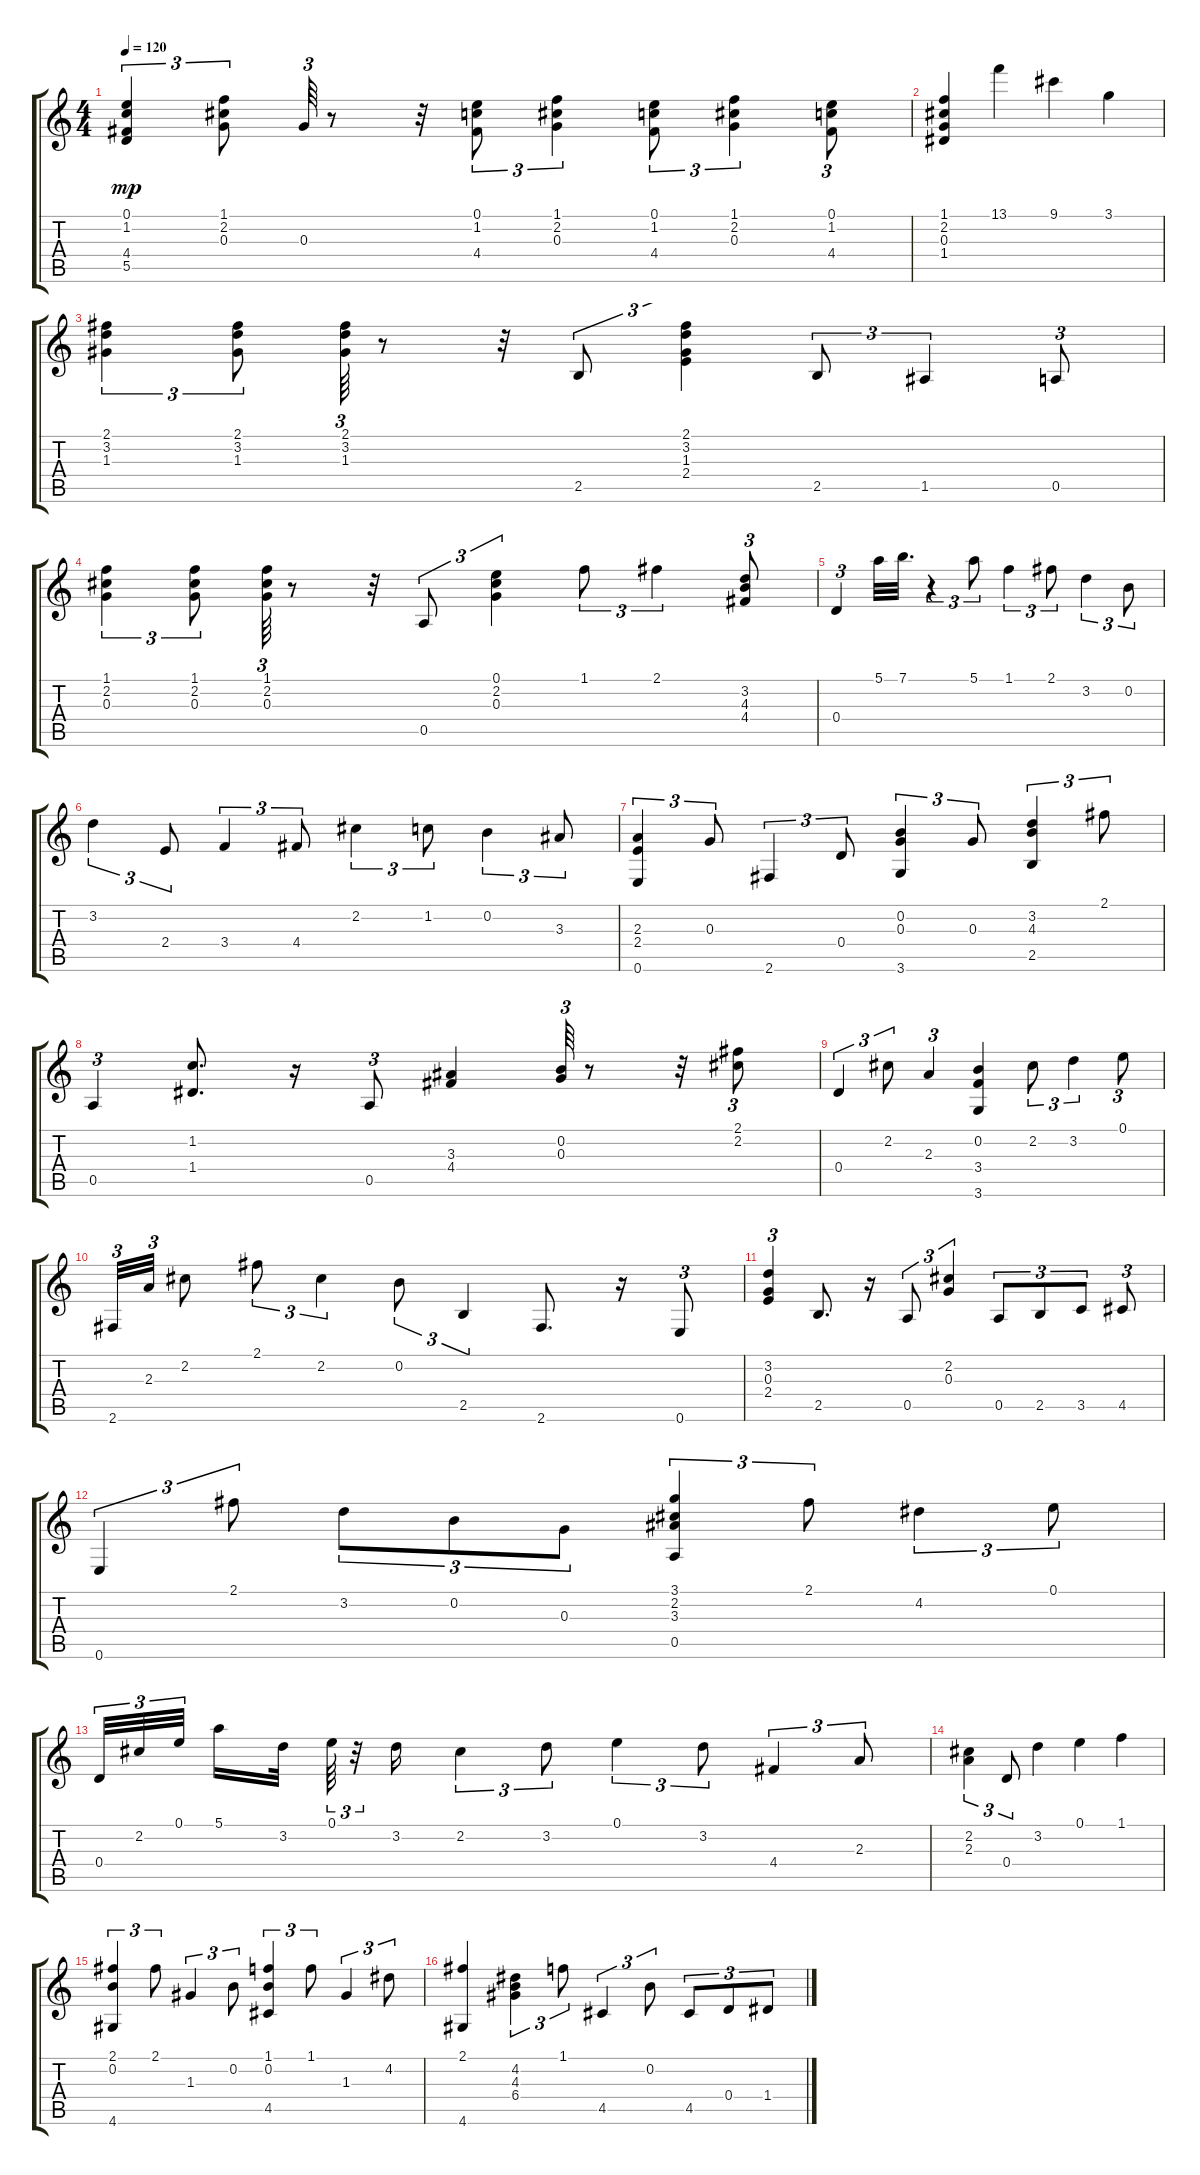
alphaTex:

\track "" {instrument acousticguitarnylon}
\staff {score tabs}
\tuning (E4 B3 G3 D3 A2 E2) {hide}
\ts (4 4)
\tempo 120
\clef g2
\ks c
(0.1 1.2 4.4 5.5).4{tu (3 2) dy mp} (1.1 2.2 0.3).8{tu (3 2)} 0.3.64{tu (3 2)} r.8 r.32 (0.1 1.2 4.4).8{tu (3 2)} (1.1 2.2 0.3).4{tu (3 2)} (0.1 1.2 4.4).8{tu (3 2)} (1.1 2.2 0.3).4{tu (3 2)} (0.1 1.2 4.4).8{tu (3 2)} |
(1.1 2.2 0.3 1.4).4 13.1.4 9.1.4 3.1.4 |
(2.1 3.2 1.3).4{tu (3 2)} (2.1 3.2 1.3).8{tu (3 2)} (2.1 3.2 1.3).64{tu (3 2)} r.8 r.32 2.5.8{tu (3 2)} (2.1 3.2 1.3 2.4).4{tu (3 2)} 2.5.8{tu (3 2)} 1.5.4{tu (3 2)} 0.5.8{tu (3 2)} |
(1.1 2.2 0.3).4{tu (3 2)} (1.1 2.2 0.3).8{tu (3 2)} (1.1 2.2 0.3).64{tu (3 2)} r.8 r.32 0.5.8{tu (3 2)} (0.1 2.2 0.3).4{tu (3 2)} 1.1.8{tu (3 2)} 2.1.4{tu (3 2)} (3.2 4.3 4.4).8{tu (3 2)} |
0.4.4{tu (3 2)} 5.1.32 7.1.32{d} r.4{tu (3 2)} 5.1.8{tu (3 2)} 1.1.4{tu (3 2)} 2.1.8{tu (3 2)} 3.2.4{tu (3 2)} 0.2.8{tu (3 2)} |
3.2.4{tu (3 2)} 2.4.8{tu (3 2)} 3.4.4{tu (3 2)} 4.4.8{tu (3 2)} 2.2.4{tu (3 2)} 1.2.8{tu (3 2)} 0.2.4{tu (3 2)} 3.3.8{tu (3 2)} |
(2.3 2.4 0.6).4{tu (3 2)} 0.3.8{tu (3 2)} 2.6.4{tu (3 2)} 0.4.8{tu (3 2)} (0.2 0.3 3.6).4{tu (3 2)} 0.3.8{tu (3 2)} (3.2 4.3 2.5).4{tu (3 2)} 2.1.8{tu (3 2)} |
0.5.4{tu (3 2)} (1.2 1.4).8{d} r.16 0.5.8{tu (3 2)} (3.3 4.4).4 (0.2 0.3).64{tu (3 2)} r.8 r.32 (2.1 2.2).8{tu (3 2)} |
0.4.4{tu (3 2)} 2.2.8{tu (3 2)} 2.3.4{tu (3 2)} (0.2 3.4 3.6).4 2.2.8{tu (3 2)} 3.2.4{tu (3 2)} 0.1.8{tu (3 2)} |
2.6.32{tu (3 2)} 2.3.32{tu (3 2)} 2.2.8 2.1.8{tu (3 2)} 2.2.4{tu (3 2)} 0.2.8{tu (3 2)} 2.5.4{tu (3 2)} 2.6.8{d} r.16 0.6.8{tu (3 2)} |
(3.2 0.3 2.4).4{tu (3 2)} 2.5.8{d} r.16 0.5.8{tu (3 2)} (2.2 0.3).4{tu (3 2)} 0.5.8{tu (3 2)} 2.5.8{tu (3 2)} 3.5.8{tu (3 2)} 4.5.8{tu (3 2)} |
0.6.4{tu (3 2)} 2.1.8{tu (3 2)} 3.2.8{tu (3 2)} 0.2.8{tu (3 2)} 0.3.8{tu (3 2)} (3.1 2.2 3.3 0.5).4{tu (3 2)} 2.1.8{tu (3 2)} 4.2.4{tu (3 2)} 0.1.8{tu (3 2)} |
0.4.32{tu (3 2)} 2.2.32{tu (3 2)} 0.1.32{tu (3 2) beam splitsecondary} 5.1.16 3.2.32 0.1.64{tu (3 2)} r.32{tu (3 2)} 3.2.16 2.2.4{tu (3 2)} 3.2.8{tu (3 2)} 0.1.4{tu (3 2)} 3.2.8{tu (3 2)} 4.4.4{tu (3 2)} 2.3.8{tu (3 2)} |
(2.2 2.3).4{tu (3 2)} 0.4.8{tu (3 2)} 3.2.4 0.1.4 1.1.4 |
(2.1 0.2 4.6).4{tu (3 2)} 2.1.8{tu (3 2)} 1.3.4{tu (3 2)} 0.2.8{tu (3 2)} (1.1 0.2 4.5).4{tu (3 2)} 1.1.8{tu (3 2)} 1.3.4{tu (3 2)} 4.2.8{tu (3 2)} |
(2.1 4.6).4 (4.2 4.3 6.4).4{tu (3 2)} 1.1.8{tu (3 2)} 4.5.4{tu (3 2)} 0.2.8{tu (3 2)} 4.5.8{tu (3 2)} 0.4.8{tu (3 2)} 1.4.8{tu (3 2)}
